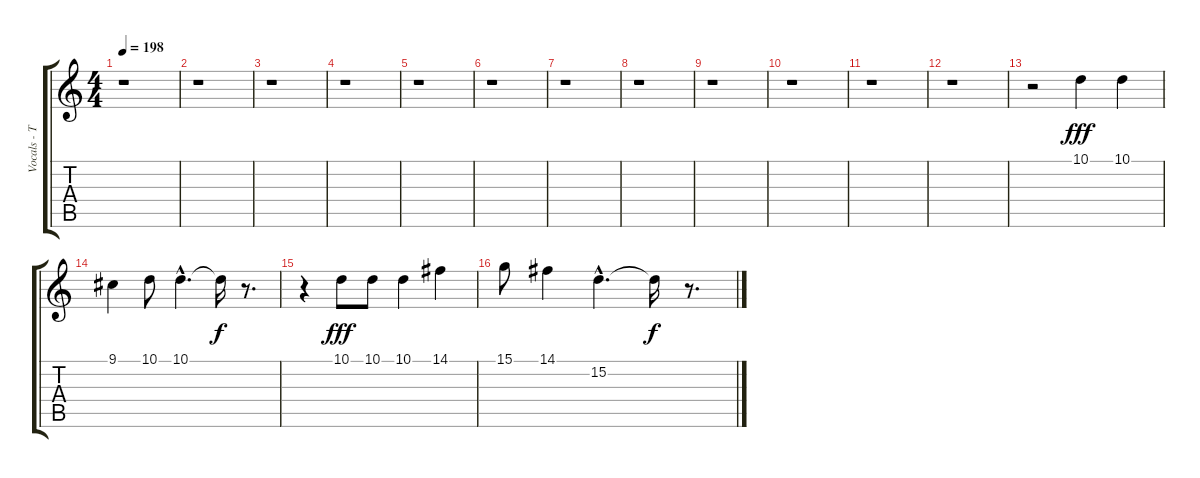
\track ("Vocals - Tom" "Vocals - T") {instrument voiceoohs}
\staff {score tabs}
\tuning (E4 B3 G3 D3 A2 E2) {hide}
\ts (4 4)
\tempo 198
\clef g2
\ks c
r.1{dy f} |
r.1 |
r.1 |
r.1 |
r.1 |
r.1 |
r.1 |
r.1 |
r.1 |
r.1 |
r.1 |
r.1 |
r.2 10.1.4{dy fff} 10.1.4 |
9.1.4 10.1.8 10.1{hac}.4{d} 10.1{t}.16{dy f} r.8{d} |
r.4 10.1.8{dy fff} 10.1.8 10.1.4 14.1.4 |
15.1.8 14.1.4 15.2{hac}.4{d} 15.2{t}.16{dy f} r.8{d}
